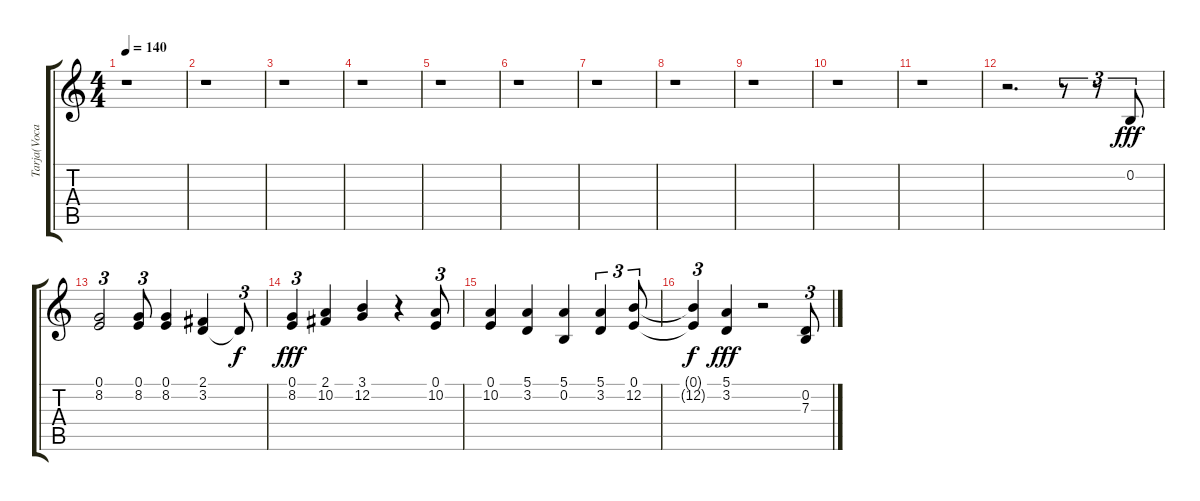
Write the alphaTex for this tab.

\track ("Tarja(Vocals)" "Tarja(Voca") {instrument lead3calliope}
\staff {score tabs}
\tuning (E4 B3 G3 D3 A2 E2) {hide}
\ts (4 4)
\tempo 140
\clef g2
\ks c
r.1{dy fff} |
r.1 |
r.1 |
r.1 |
r.1 |
r.1 |
r.1 |
r.1 |
r.1 |
r.1 |
r.1 |
r.2{d} r.8{tu (3 2)} r.8{tu (3 2)} 0.2.8{tu (3 2)} |
(0.1 8.2).2{tu (3 2)} (0.1 8.2).8{tu (3 2)} (0.1 8.2).4 (2.1 3.2).4 3.2{t}.8{tu (3 2) dy f} |
(0.1 8.2).4{tu (3 2) dy fff} (2.1 10.2).4 (3.1 12.2).4 r.4 (0.1 10.2).8{tu (3 2)} |
(0.1 10.2).4 (5.1 3.2).4 (5.1 0.2).4 (5.1 3.2).4{tu (3 2)} (0.1 12.2).8{tu (3 2)} |
(0.1{t} 12.2{t}).4{tu (3 2) dy f} (5.1 3.2).4{dy fff} r.2 (0.2 7.3).8{tu (3 2)}
